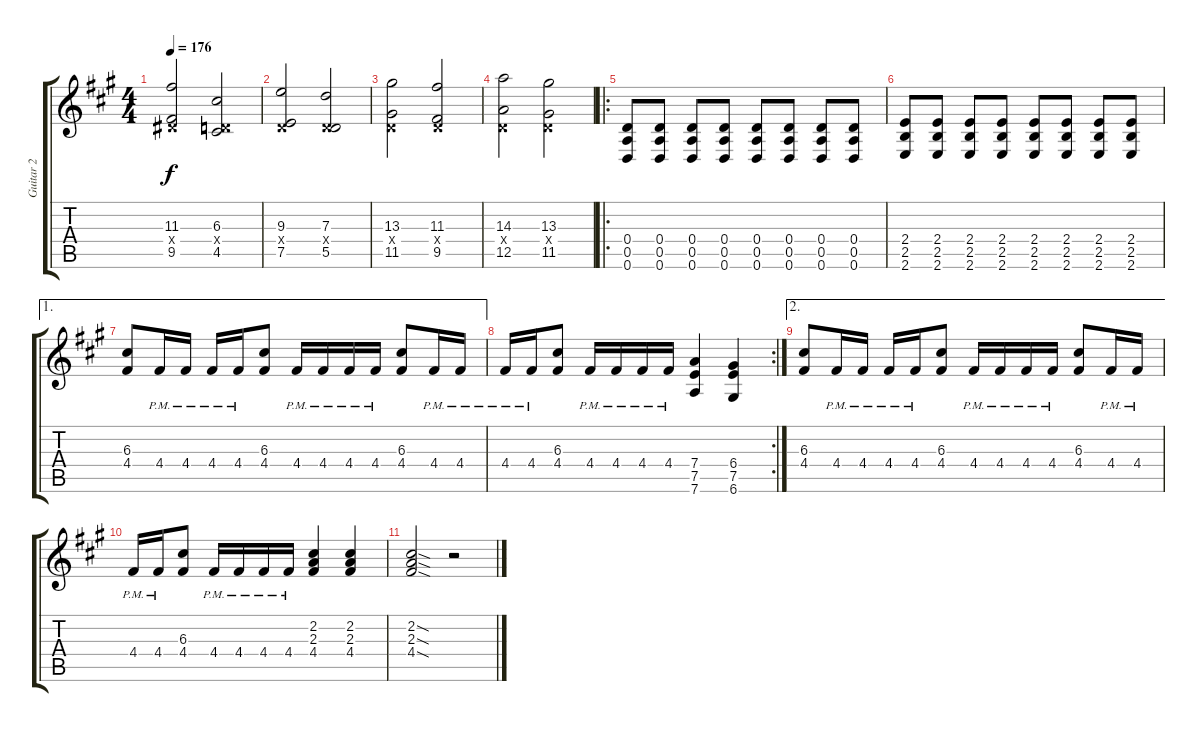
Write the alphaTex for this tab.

\track ("Guitar 2" "Guitar 2") {instrument distortionguitar}
\staff {score tabs}
\tuning (E4 B3 G3 D3 A2 D2) {hide}
\ts (4 4)
\tempo 176
\clef g2
\ks a
(11.3 1.4{x} 9.5).2{dy f} (6.3 0.4{x} 4.5).2 |
(9.3 0.4{x} 7.5).2 (7.3 0.4{x} 5.5).2 |
(13.3 0.4{x} 11.5).2 (11.3 0.4{x} 9.5).2 |
(14.3 0.4{x} 12.5).2 (13.3 0.4{x} 11.5).2 |
\ro
(0.4 0.5 0.6).8 (0.4 0.5 0.6).8 (0.4 0.5 0.6).8 (0.4 0.5 0.6).8 (0.4 0.5 0.6).8 (0.4 0.5 0.6).8 (0.4 0.5 0.6).8 (0.4 0.5 0.6).8 |
(2.4 2.5 2.6).8 (2.4 2.5 2.6).8 (2.4 2.5 2.6).8 (2.4 2.5 2.6).8 (2.4 2.5 2.6).8 (2.4 2.5 2.6).8 (2.4 2.5 2.6).8 (2.4 2.5 2.6).8 |
\ae 1
(6.3 4.4).8 4.4{pm}.16 4.4{pm}.16 4.4{pm}.16 4.4{pm}.16 (6.3 4.4).8 4.4{pm}.16 4.4{pm}.16 4.4{pm}.16 4.4{pm}.16 (6.3 4.4).8 4.4{pm}.16 4.4{pm}.16 |
\rc 2
4.4{pm}.16 4.4{pm}.16 (6.3 4.4).8 4.4{pm}.16 4.4{pm}.16 4.4{pm}.16 4.4{pm}.16 (7.4 7.5 7.6).4 (6.4 7.5 6.6).4 |
\ae 2
(6.3 4.4).8 4.4{pm}.16 4.4{pm}.16 4.4{pm}.16 4.4{pm}.16 (6.3 4.4).8 4.4{pm}.16 4.4{pm}.16 4.4{pm}.16 4.4{pm}.16 (6.3 4.4).8 4.4{pm}.16 4.4{pm}.16 |
4.4{pm}.16 4.4{pm}.16 (6.3 4.4).8 4.4{pm}.16 4.4{pm}.16 4.4{pm}.16 4.4{pm}.16 (2.2 2.3 4.4).4 (2.2 2.3 4.4).4 |
(2.2{sod} 2.3{sod} 4.4{sod}).2 r.2
